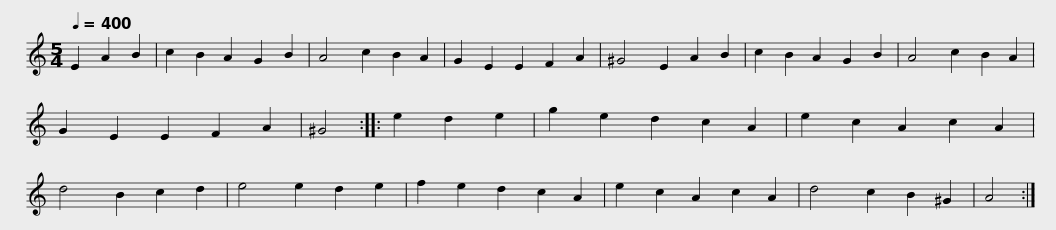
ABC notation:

X:1
L:1/8
Q:1/4=400
M:5/4
I:linebreak $
K:C
V:1 treble
V:1
 E2 A2 B2 | c2 B2 A2 G2 B2 | A4 c2 B2 A2 | G2 E2 E2 F2 A2 | ^G4 E2 A2 B2 | %5
 c2 B2 A2 G2 B2 | A4 c2 B2 A2 | G2 E2 E2 F2 A2 | ^G4 :: e2 d2 e2 |$ %10
 g2 e2 d2 c2 A2 | e2 c2 A2 c2 A2 | d4 B2 c2 d2 | e4 e2 d2 e2 | f2 e2 d2 c2 A2 | %15
 e2 c2 A2 c2 A2 | d4 c2 B2 ^G2 | A4 :| %18
